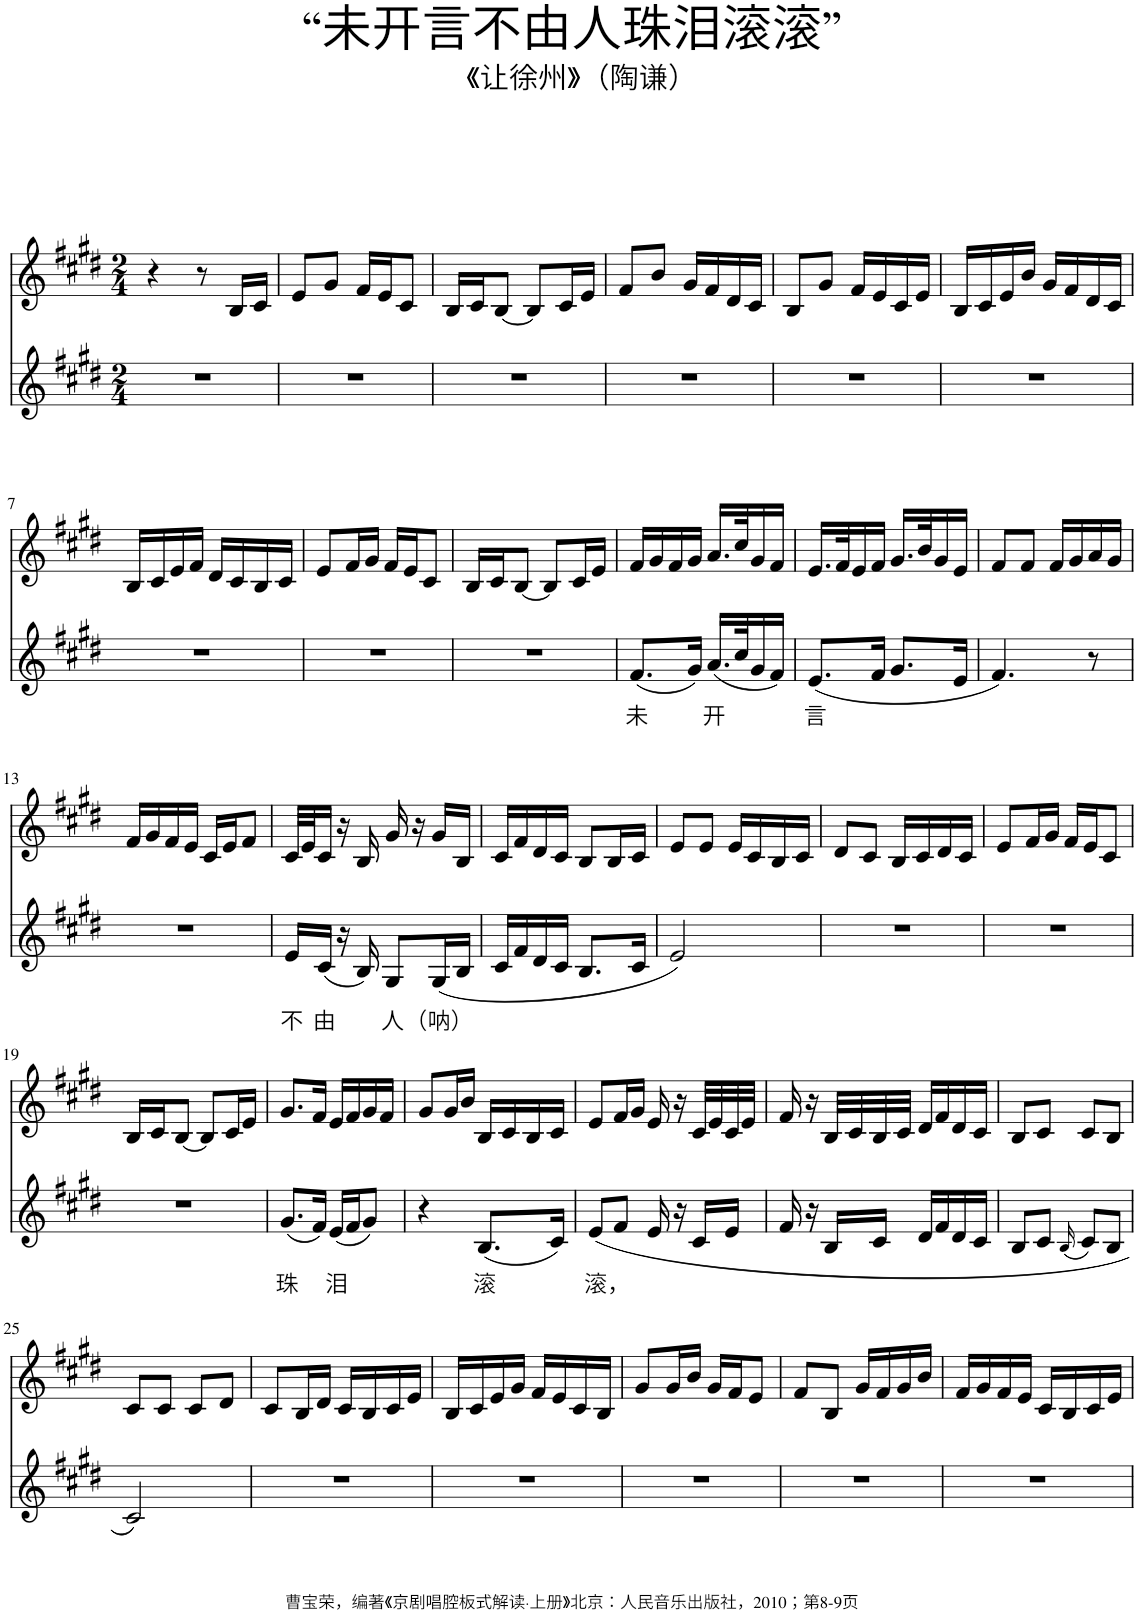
**kern	**text	**kern
*part2	*part2	*part1
*staff2	*staff2	*staff1
*I"Piano	*	*I"Piano
*I'Pno	*	*I'Pno
*clefG2	*	*clefG2
*k[f#c#g#d#]	*	*k[f#c#g#d#]
*M2/4	*	*M2/4
=1	=1	=1
2r	.	4r
.	.	8r
.	.	16B/LL
.	.	16c#/JJ
=2	=2	=2
2r	.	8e/L
.	.	8g#/J
.	.	16f#/LL
.	.	16e/J
.	.	8c#/J
=3	=3	=3
2r	.	16B/LL
.	.	16c#/J
.	.	[8B/J
.	.	8B/L]
.	.	16c#/L
.	.	16e/JJ
=4	=4	=4
2r	.	8f#/L
.	.	8b/J
.	.	16g#/LL
.	.	16f#/
.	.	16d#/
.	.	16c#/JJ
=5	=5	=5
2r	.	8B/L
.	.	8g#/J
.	.	16f#/LL
.	.	16e/
.	.	16c#/
.	.	16e/JJ
=6	=6	=6
2r	.	16B/LL
.	.	16c#/
.	.	16e/
.	.	16b/JJ
.	.	16g#/LL
.	.	16f#/
.	.	16d#/
.	.	16c#/JJ
!!LO:LB:g=z
=7	=7	=7
2r	.	16B/LL
.	.	16c#/
.	.	16e/
.	.	16f#/JJ
.	.	16d#/LL
.	.	16c#/
.	.	16B/
.	.	16c#/JJ
=8	=8	=8
2r	.	8e/L
.	.	16f#/L
.	.	16g#/JJ
.	.	16f#/LL
.	.	16e/J
.	.	8c#/J
=9	=9	=9
2r	.	16B/LL
.	.	16c#/J
.	.	[8B/J
.	.	8B/L]
.	.	16c#/L
.	.	16e/JJ
=10	=10	=10
!	!LO:LY:b	!
(8.f#/L	未	16f#/LL
.	.	16g#/
.	.	16f#/
16g#/Jk)	.	16g#/JJ
!	!LO:LY:b	!
(16.a/LL	开	16.a/LL
32cc#/K	.	32cc#/K
16g#/	.	16g#/
16f#/JJ)	.	16f#/JJ
=11	=11	=11
!	!LO:LY:b	!
(8.e/L	言	16.e/LL
.	.	32f#/K
.	.	16e/
16f#/Jk	.	16f#/JJ
8.g#/L	.	16.g#/LL
.	.	32b/K
.	.	16g#/
16e/Jk	.	16e/JJ
=12	=12	=12
4.f#/)	.	8f#/L
.	.	8f#/J
.	.	16f#/LL
.	.	16g#/
8r	.	16a/
.	.	16g#/JJ
!!LO:LB:g=z
=13	=13	=13
2r	.	16f#/LL
.	.	16g#/
.	.	16f#/
.	.	16e/JJ
.	.	16c#/LL
.	.	16e/J
.	.	8f#/J
=14	=14	=14
!	!LO:LY:b	!
16e/LL	不	32c#/LLL
.	.	32e/J
!	!LO:LY:b	!
(16c#/JJ	由	16c#/JJ
16r	.	16r
16B/)	.	16B/
!	!LO:LY:b	!
8G#/L	人	16g#/
.	.	16r
!	!LO:LY:b	!
(16G#/L	（呐）	16g#/LL
16B/JJ	.	16B/JJ
=15	=15	=15
16c#/LL	.	16c#/LL
16f#/	.	16f#/
16d#/	.	16d#/
16c#/JJ	.	16c#/JJ
8.B/L	.	8B/L
.	.	16B/L
16c#/Jk	.	16c#/JJ
=16	=16	=16
2e/)	.	8e/L
.	.	8e/J
.	.	16e/LL
.	.	16c#/
.	.	16B/
.	.	16c#/JJ
=17	=17	=17
2r	.	8d#/L
.	.	8c#/J
.	.	16B/LL
.	.	16c#/
.	.	16d#/
.	.	16c#/JJ
=18	=18	=18
2r	.	8e/L
.	.	16f#/L
.	.	16g#/JJ
.	.	16f#/LL
.	.	16e/J
.	.	8c#/J
!!LO:LB:g=z
=19	=19	=19
2r	.	16B/LL
.	.	16c#/J
.	.	[8B/J
.	.	8B/L]
.	.	16c#/L
.	.	16e/JJ
=20	=20	=20
!	!LO:LY:b	!
(8.g#/L	珠	8.g#/L
16f#/Jk)	.	16f#/Jk
!	!LO:LY:b	!
(16e/LL	泪	16e/LL
16f#/J	.	16f#/
8g#/J)	.	16g#/
.	.	16f#/JJ
=21	=21	=21
4r	.	8g#/L
.	.	16g#/L
.	.	16b/JJ
!	!LO:LY:b	!
(8.B/L	滚	16B/LL
.	.	16c#/
.	.	16B/
16c#/Jk)	.	16c#/JJ
=22	=22	=22
!	!LO:LY:b	!
(8e/L	滚，	8e/L
8f#/J	.	16f#/L
.	.	16g#/JJ
16e/	.	16e/
16r	.	16r
16c#/LL	.	32c#/LLL
.	.	32e/
16e/JJ	.	32c#/
.	.	32e/JJJ
=23	=23	=23
16f#/	.	16f#/
16r	.	16r
16B/LL	.	32B/LLL
.	.	32c#/
16c#/JJ	.	32B/
.	.	32c#/JJJ
16d#/LL	.	16d#/LL
16f#/	.	16f#/
16d#/	.	16d#/
16c#/JJ	.	16c#/JJ
=24	=24	=24
8B/L	.	8B/L
8c#/J	.	8c#/J
(16qB/	.	.
8c#/L)	.	8c#/L
8B/J	.	8B/J
!!LO:LB:g=z
=25	=25	=25
2c#/)	.	8c#/L
.	.	8c#/J
.	.	8c#/L
.	.	8d#/J
=26	=26	=26
2r	.	8c#/L
.	.	16B/L
.	.	16d#/JJ
.	.	16c#/LL
.	.	16B/
.	.	16c#/
.	.	16e/JJ
=27	=27	=27
2r	.	16B/LL
.	.	16c#/
.	.	16e/
.	.	16g#/JJ
.	.	16f#/LL
.	.	16e/
.	.	16c#/
.	.	16B/JJ
=28	=28	=28
2r	.	8g#/L
.	.	16g#/L
.	.	16b/JJ
.	.	16g#/LL
.	.	16f#/J
.	.	8e/J
=29	=29	=29
2r	.	8f#/L
.	.	8B/J
.	.	16g#/LL
.	.	16f#/
.	.	16g#/
.	.	16b/JJ
=30	=30	=30
2r	.	16f#/LL
.	.	16g#/
.	.	16f#/
.	.	16e/JJ
.	.	16c#/LL
.	.	16B/
.	.	16c#/
.	.	16e/JJ
=	=	=
*-	*-	*-
